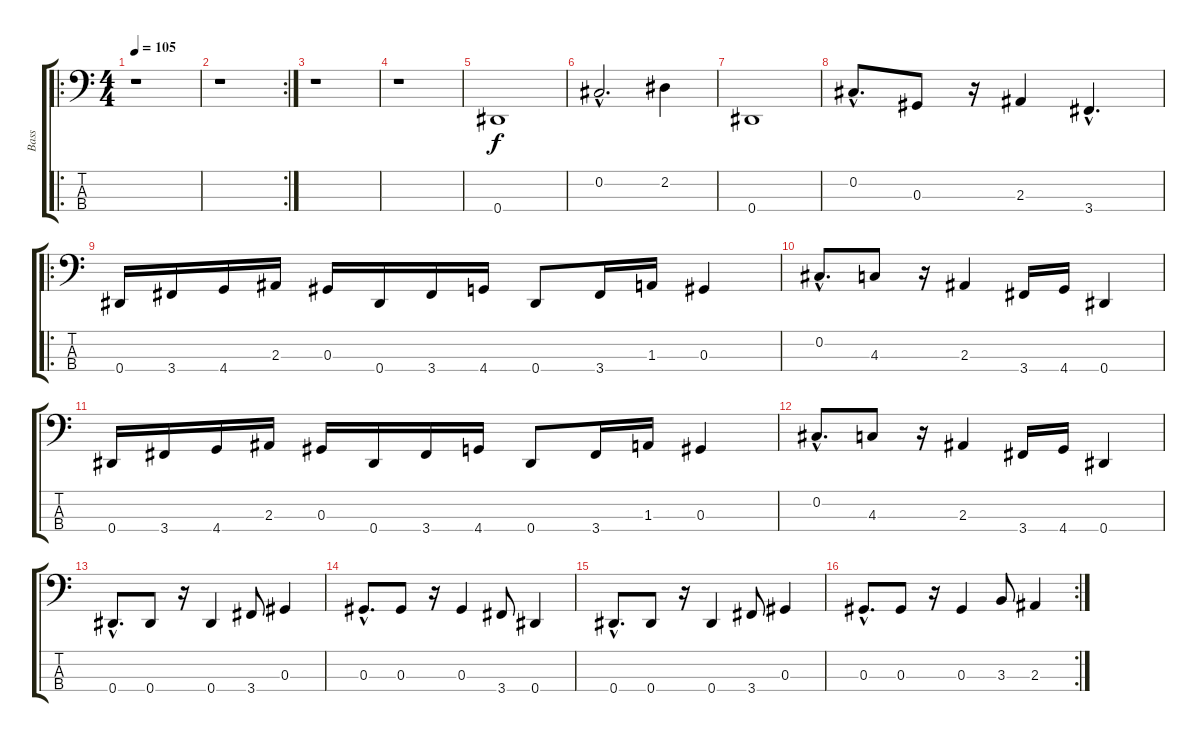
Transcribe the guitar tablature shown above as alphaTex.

\track ("Bass" "Bass") {instrument electricbassfinger}
\staff {score tabs}
\tuning (Gb2 Db2 Ab1 Eb1) {hide}
\ro
\ts (4 4)
\tempo 105
\clef f4
\ks c
r.1{dy f instrument electricbassfinger} |
\rc 2
r.1 |
r.1 |
r.1 |
0.4.1 |
0.2{hac}.2{d} 2.2.4 |
0.4.1 |
0.2{hac}.8{d} 0.3.8 r.16 2.3.4 3.4{hac}.4{d} |
\ro
0.4.16 3.4.16 4.4.16 2.3.16 0.3.16 0.4.16 3.4.16 4.4.16 0.4.8 3.4.16 1.3.16 0.3.4 |
0.2{hac}.8{d} 4.3.8 r.16 2.3.4 3.4.16 4.4.16 0.4.4 |
0.4.16 3.4.16 4.4.16 2.3.16 0.3.16 0.4.16 3.4.16 4.4.16 0.4.8 3.4.16 1.3.16 0.3.4 |
0.2{hac}.8{d} 4.3.8 r.16 2.3.4 3.4.16 4.4.16 0.4.4 |
0.4{hac}.8{d} 0.4.8 r.16 0.4.4 3.4.8 0.3.4 |
0.3{hac}.8{d} 0.3.8 r.16 0.3.4 3.4.8 0.4.4 |
0.4{hac}.8{d} 0.4.8 r.16 0.4.4 3.4.8 0.3.4 |
\rc 2
0.3{hac}.8{d} 0.3.8 r.16 0.3.4 3.3.8 2.3.4
